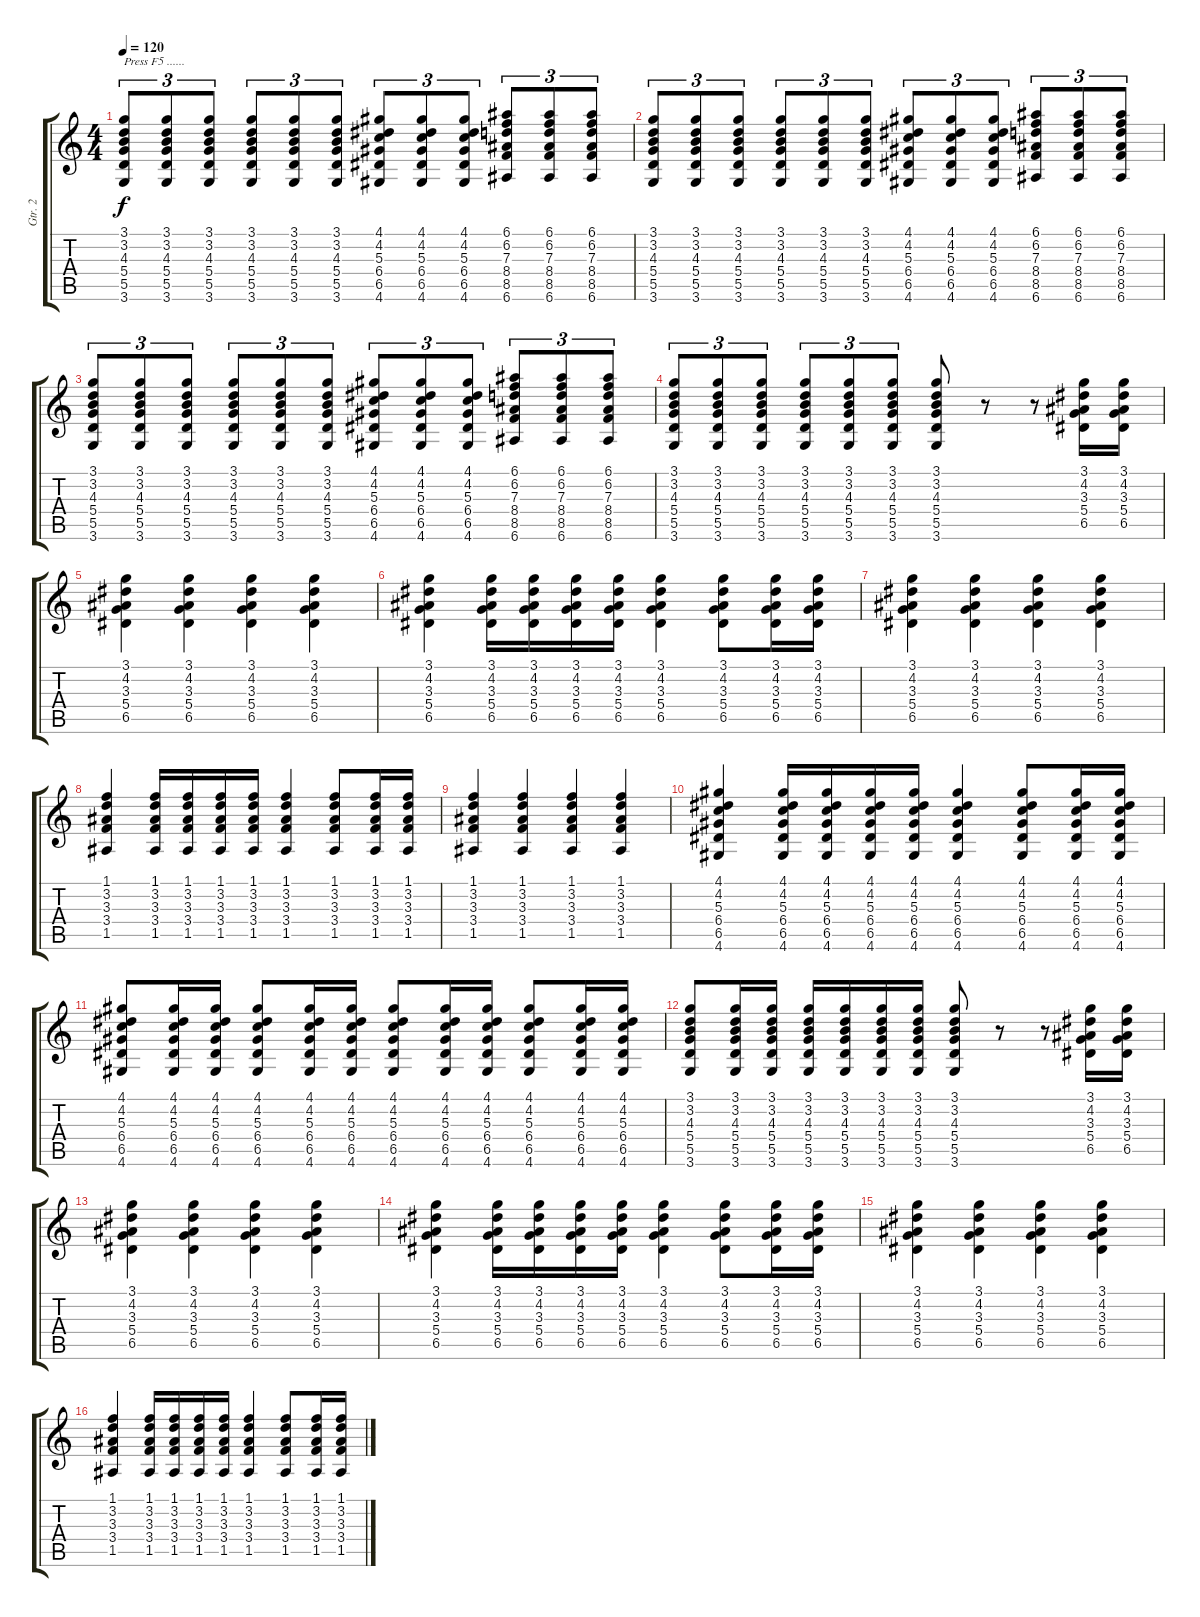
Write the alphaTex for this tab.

\track ("Gtr. 2" "Gtr. 2") {instrument acousticguitarsteel}
\staff {score tabs}
\tuning (E4 B3 G3 D3 A2 E2) {hide}
\ts (4 4)
\tempo 120
\clef g2
\ks c
(3.1 3.2 4.3 5.4 5.5 3.6).8{tu (3 2) txt "Press F5 ......" dy f instrument acousticguitarsteel} (3.1 3.2 4.3 5.4 5.5 3.6).8{tu (3 2)} (3.1 3.2 4.3 5.4 5.5 3.6).8{tu (3 2)} (3.1 3.2 4.3 5.4 5.5 3.6).8{tu (3 2)} (3.1 3.2 4.3 5.4 5.5 3.6).8{tu (3 2)} (3.1 3.2 4.3 5.4 5.5 3.6).8{tu (3 2)} (4.1 4.2 5.3 6.4 6.5 4.6).8{tu (3 2)} (4.1 4.2 5.3 6.4 6.5 4.6).8{tu (3 2)} (4.1 4.2 5.3 6.4 6.5 4.6).8{tu (3 2)} (6.1 6.2 7.3 8.4 8.5 6.6).8{tu (3 2)} (6.1 6.2 7.3 8.4 8.5 6.6).8{tu (3 2)} (6.1 6.2 7.3 8.4 8.5 6.6).8{tu (3 2)} |
(3.1 3.2 4.3 5.4 5.5 3.6).8{tu (3 2)} (3.1 3.2 4.3 5.4 5.5 3.6).8{tu (3 2)} (3.1 3.2 4.3 5.4 5.5 3.6).8{tu (3 2)} (3.1 3.2 4.3 5.4 5.5 3.6).8{tu (3 2)} (3.1 3.2 4.3 5.4 5.5 3.6).8{tu (3 2)} (3.1 3.2 4.3 5.4 5.5 3.6).8{tu (3 2)} (4.1 4.2 5.3 6.4 6.5 4.6).8{tu (3 2)} (4.1 4.2 5.3 6.4 6.5 4.6).8{tu (3 2)} (4.1 4.2 5.3 6.4 6.5 4.6).8{tu (3 2)} (6.1 6.2 7.3 8.4 8.5 6.6).8{tu (3 2)} (6.1 6.2 7.3 8.4 8.5 6.6).8{tu (3 2)} (6.1 6.2 7.3 8.4 8.5 6.6).8{tu (3 2)} |
(3.1 3.2 4.3 5.4 5.5 3.6).8{tu (3 2)} (3.1 3.2 4.3 5.4 5.5 3.6).8{tu (3 2)} (3.1 3.2 4.3 5.4 5.5 3.6).8{tu (3 2)} (3.1 3.2 4.3 5.4 5.5 3.6).8{tu (3 2)} (3.1 3.2 4.3 5.4 5.5 3.6).8{tu (3 2)} (3.1 3.2 4.3 5.4 5.5 3.6).8{tu (3 2)} (4.1 4.2 5.3 6.4 6.5 4.6).8{tu (3 2)} (4.1 4.2 5.3 6.4 6.5 4.6).8{tu (3 2)} (4.1 4.2 5.3 6.4 6.5 4.6).8{tu (3 2)} (6.1 6.2 7.3 8.4 8.5 6.6).8{tu (3 2)} (6.1 6.2 7.3 8.4 8.5 6.6).8{tu (3 2)} (6.1 6.2 7.3 8.4 8.5 6.6).8{tu (3 2)} |
(3.1 3.2 4.3 5.4 5.5 3.6).8{tu (3 2)} (3.1 3.2 4.3 5.4 5.5 3.6).8{tu (3 2)} (3.1 3.2 4.3 5.4 5.5 3.6).8{tu (3 2)} (3.1 3.2 4.3 5.4 5.5 3.6).8{tu (3 2)} (3.1 3.2 4.3 5.4 5.5 3.6).8{tu (3 2)} (3.1 3.2 4.3 5.4 5.5 3.6).8{tu (3 2)} (3.1 3.2 4.3 5.4 5.5 3.6).8 r.8 r.8 (3.1 4.2 3.3 5.4 6.5).16 (3.1 4.2 3.3 5.4 6.5).16 |
(3.1 4.2 3.3 5.4 6.5).4 (3.1 4.2 3.3 5.4 6.5).4 (3.1 4.2 3.3 5.4 6.5).4 (3.1 4.2 3.3 5.4 6.5).4 |
(3.1 4.2 3.3 5.4 6.5).4 (3.1 4.2 3.3 5.4 6.5).16 (3.1 4.2 3.3 5.4 6.5).16 (3.1 4.2 3.3 5.4 6.5).16 (3.1 4.2 3.3 5.4 6.5).16 (3.1 4.2 3.3 5.4 6.5).4 (3.1 4.2 3.3 5.4 6.5).8 (3.1 4.2 3.3 5.4 6.5).16 (3.1 4.2 3.3 5.4 6.5).16 |
(3.1 4.2 3.3 5.4 6.5).4 (3.1 4.2 3.3 5.4 6.5).4 (3.1 4.2 3.3 5.4 6.5).4 (3.1 4.2 3.3 5.4 6.5).4 |
(1.1 3.2 3.3 3.4 1.5).4 (1.1 3.2 3.3 3.4 1.5).16 (1.1 3.2 3.3 3.4 1.5).16 (1.1 3.2 3.3 3.4 1.5).16 (1.1 3.2 3.3 3.4 1.5).16 (1.1 3.2 3.3 3.4 1.5).4 (1.1 3.2 3.3 3.4 1.5).8 (1.1 3.2 3.3 3.4 1.5).16 (1.1 3.2 3.3 3.4 1.5).16 |
(1.1 3.2 3.3 3.4 1.5).4 (1.1 3.2 3.3 3.4 1.5).4 (1.1 3.2 3.3 3.4 1.5).4 (1.1 3.2 3.3 3.4 1.5).4 |
(4.1 4.2 5.3 6.4 6.5 4.6).4 (4.1 4.2 5.3 6.4 6.5 4.6).16 (4.1 4.2 5.3 6.4 6.5 4.6).16 (4.1 4.2 5.3 6.4 6.5 4.6).16 (4.1 4.2 5.3 6.4 6.5 4.6).16 (4.1 4.2 5.3 6.4 6.5 4.6).4 (4.1 4.2 5.3 6.4 6.5 4.6).8 (4.1 4.2 5.3 6.4 6.5 4.6).16 (4.1 4.2 5.3 6.4 6.5 4.6).16 |
(4.1 4.2 5.3 6.4 6.5 4.6).8 (4.1 4.2 5.3 6.4 6.5 4.6).16 (4.1 4.2 5.3 6.4 6.5 4.6).16 (4.1 4.2 5.3 6.4 6.5 4.6).8 (4.1 4.2 5.3 6.4 6.5 4.6).16 (4.1 4.2 5.3 6.4 6.5 4.6).16 (4.1 4.2 5.3 6.4 6.5 4.6).8 (4.1 4.2 5.3 6.4 6.5 4.6).16 (4.1 4.2 5.3 6.4 6.5 4.6).16 (4.1 4.2 5.3 6.4 6.5 4.6).8 (4.1 4.2 5.3 6.4 6.5 4.6).16 (4.1 4.2 5.3 6.4 6.5 4.6).16 |
(3.1 3.2 4.3 5.4 5.5 3.6).8 (3.1 3.2 4.3 5.4 5.5 3.6).16 (3.1 3.2 4.3 5.4 5.5 3.6).16 (3.1 3.2 4.3 5.4 5.5 3.6).16 (3.1 3.2 4.3 5.4 5.5 3.6).16 (3.1 3.2 4.3 5.4 5.5 3.6).16 (3.1 3.2 4.3 5.4 5.5 3.6).16 (3.1 3.2 4.3 5.4 5.5 3.6).8 r.8 r.8 (3.1 4.2 3.3 5.4 6.5).16 (3.1 4.2 3.3 5.4 6.5).16 |
(3.1 4.2 3.3 5.4 6.5).4 (3.1 4.2 3.3 5.4 6.5).4 (3.1 4.2 3.3 5.4 6.5).4 (3.1 4.2 3.3 5.4 6.5).4 |
(3.1 4.2 3.3 5.4 6.5).4 (3.1 4.2 3.3 5.4 6.5).16 (3.1 4.2 3.3 5.4 6.5).16 (3.1 4.2 3.3 5.4 6.5).16 (3.1 4.2 3.3 5.4 6.5).16 (3.1 4.2 3.3 5.4 6.5).4 (3.1 4.2 3.3 5.4 6.5).8 (3.1 4.2 3.3 5.4 6.5).16 (3.1 4.2 3.3 5.4 6.5).16 |
(3.1 4.2 3.3 5.4 6.5).4 (3.1 4.2 3.3 5.4 6.5).4 (3.1 4.2 3.3 5.4 6.5).4 (3.1 4.2 3.3 5.4 6.5).4 |
(1.1 3.2 3.3 3.4 1.5).4 (1.1 3.2 3.3 3.4 1.5).16 (1.1 3.2 3.3 3.4 1.5).16 (1.1 3.2 3.3 3.4 1.5).16 (1.1 3.2 3.3 3.4 1.5).16 (1.1 3.2 3.3 3.4 1.5).4 (1.1 3.2 3.3 3.4 1.5).8 (1.1 3.2 3.3 3.4 1.5).16 (1.1 3.2 3.3 3.4 1.5).16
